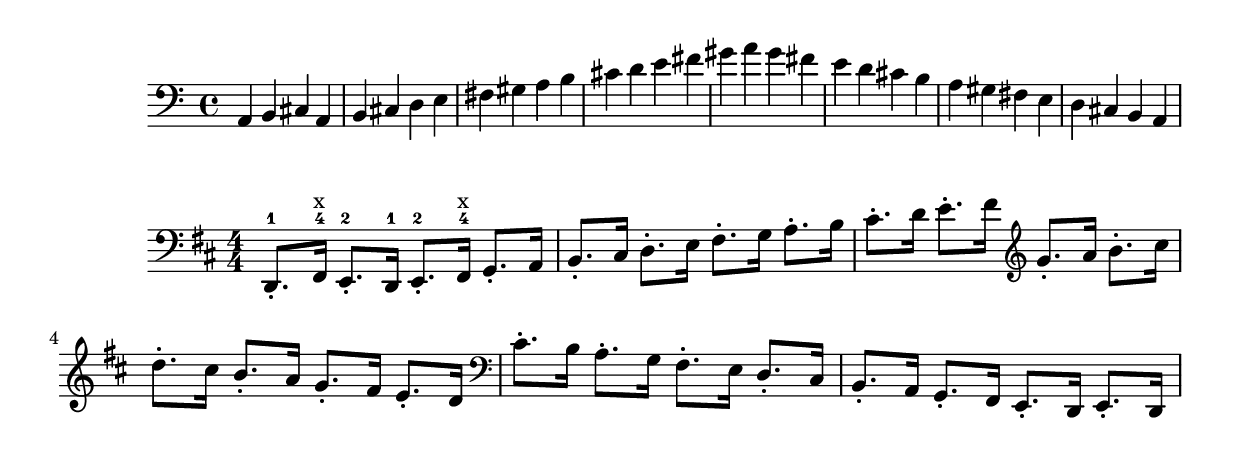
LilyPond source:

% LilyBin
% Scales for Cello
\version "2.18.2"
\language "english"
% Use these and \displayLilyMusic to generate scales
scaleAsc = {
  c d e f g a b
}
scaleDsc = {
  c b a g f e d
}
threeOctave = {
  c d e \scaleAsc \scaleAsc \scaleAsc \scaleDsc \scaleDsc \scaleDsc c d c
}
twoOctave = {
  c d e \scaleAsc \scaleAsc \scaleDsc \scaleDsc c
}
cMajorThreeOctave = {
  \key c \major
  \clef "bass"  
  c, d, e, c, d, e, f, g, 
  a, b, c d e f g a
  b c' d' e' 
  \clef "tenor"  
  f' g' a' b'
  c'' b' a' g' f' e' d' c' 
   
  b a \clef "bass" g f e d c b, 
  a, g, f, e, d, c, d, c,
}

dMajorThreeOctave = {
  \key d \major
  \clef "bass"
  d,-1 fsharp,-4^"x" e,-2 d,-1 
  e,-2 fsharp,-4^"x" g, a, 
  b, csharp d e 
  fsharp g a b  
  csharp' d' e' fsharp'
  \clef "treble"
  g' a' b' csharp'' 
  d'' csharp'' b' a'
  g' fsharp' e' d'   
  \clef "bass"
  csharp' b a g 
  fsharp e d csharp 
  b, a, g, fsharp, 
  e, d, e, d,
}
\displayLilyMusic \transpose c a {\clef "bass" \relative c,  \twoOctave}

\version "2.18.2"
#(begin
  ; Merge all the properties into one note.
  (define (merge-note p r b)
    (let ((note (ly:music-deep-copy p)))
      (ly:music-set-property! note 'articulations
        (append 	(ly:music-property p 'articulations)
          (ly:music-property r 'articulations)
          (ly:music-property b 'articulations)))
      (ly:music-set-property! note 'duration
        (ly:music-property r 'duration))
      note)
    )
  ; Merge all notes from 3 lists.
  (define (merge-music n a b)
    (if (null? n) '()
        (if (eq? 'NoteEvent (ly:music-property (car n) 'name))
            (cons (merge-note (car n) (car a) (car b))
              (merge-music (cdr n) (cdr a) (cdr b)))
            (cons (car n) (merge-music (cdr n) a b)))
        ))

  ; count NoteEvent notes.
  (define (count-notes n)
    (if (null? n) 0
        (if (eq? 'NoteEvent (ly:music-property (car n) 'name))
            (+ 1 (count-notes (cdr n)))
            (count-notes (cdr n)))))

  ; duplicate music to make n notes.
  (define (duplicate mus n)
    (if (>= (length mus) n)
        mus
        (append mus (duplicate mus (- n (length mus))))))
  )

ApplyPatterns =
#(define-music-function
  (parser location notes rhythm bowing)
  (ly:music? ly:music? ly:music?)
  (make-music 'SequentialMusic 'elements
    (merge-music
     (ly:music-property notes 'elements)
     (duplicate (ly:music-property rhythm 'elements)
       (count-notes (ly:music-property notes 'elements)))
     (duplicate (ly:music-property rhythm 'elements)
       (count-notes (ly:music-property notes 'elements))))))

\score {
  {
    \numericTimeSignature \time 4/4
    \ApplyPatterns \dMajorThreeOctave { d8.[-. d16] } { d4( d) }
  }
}
